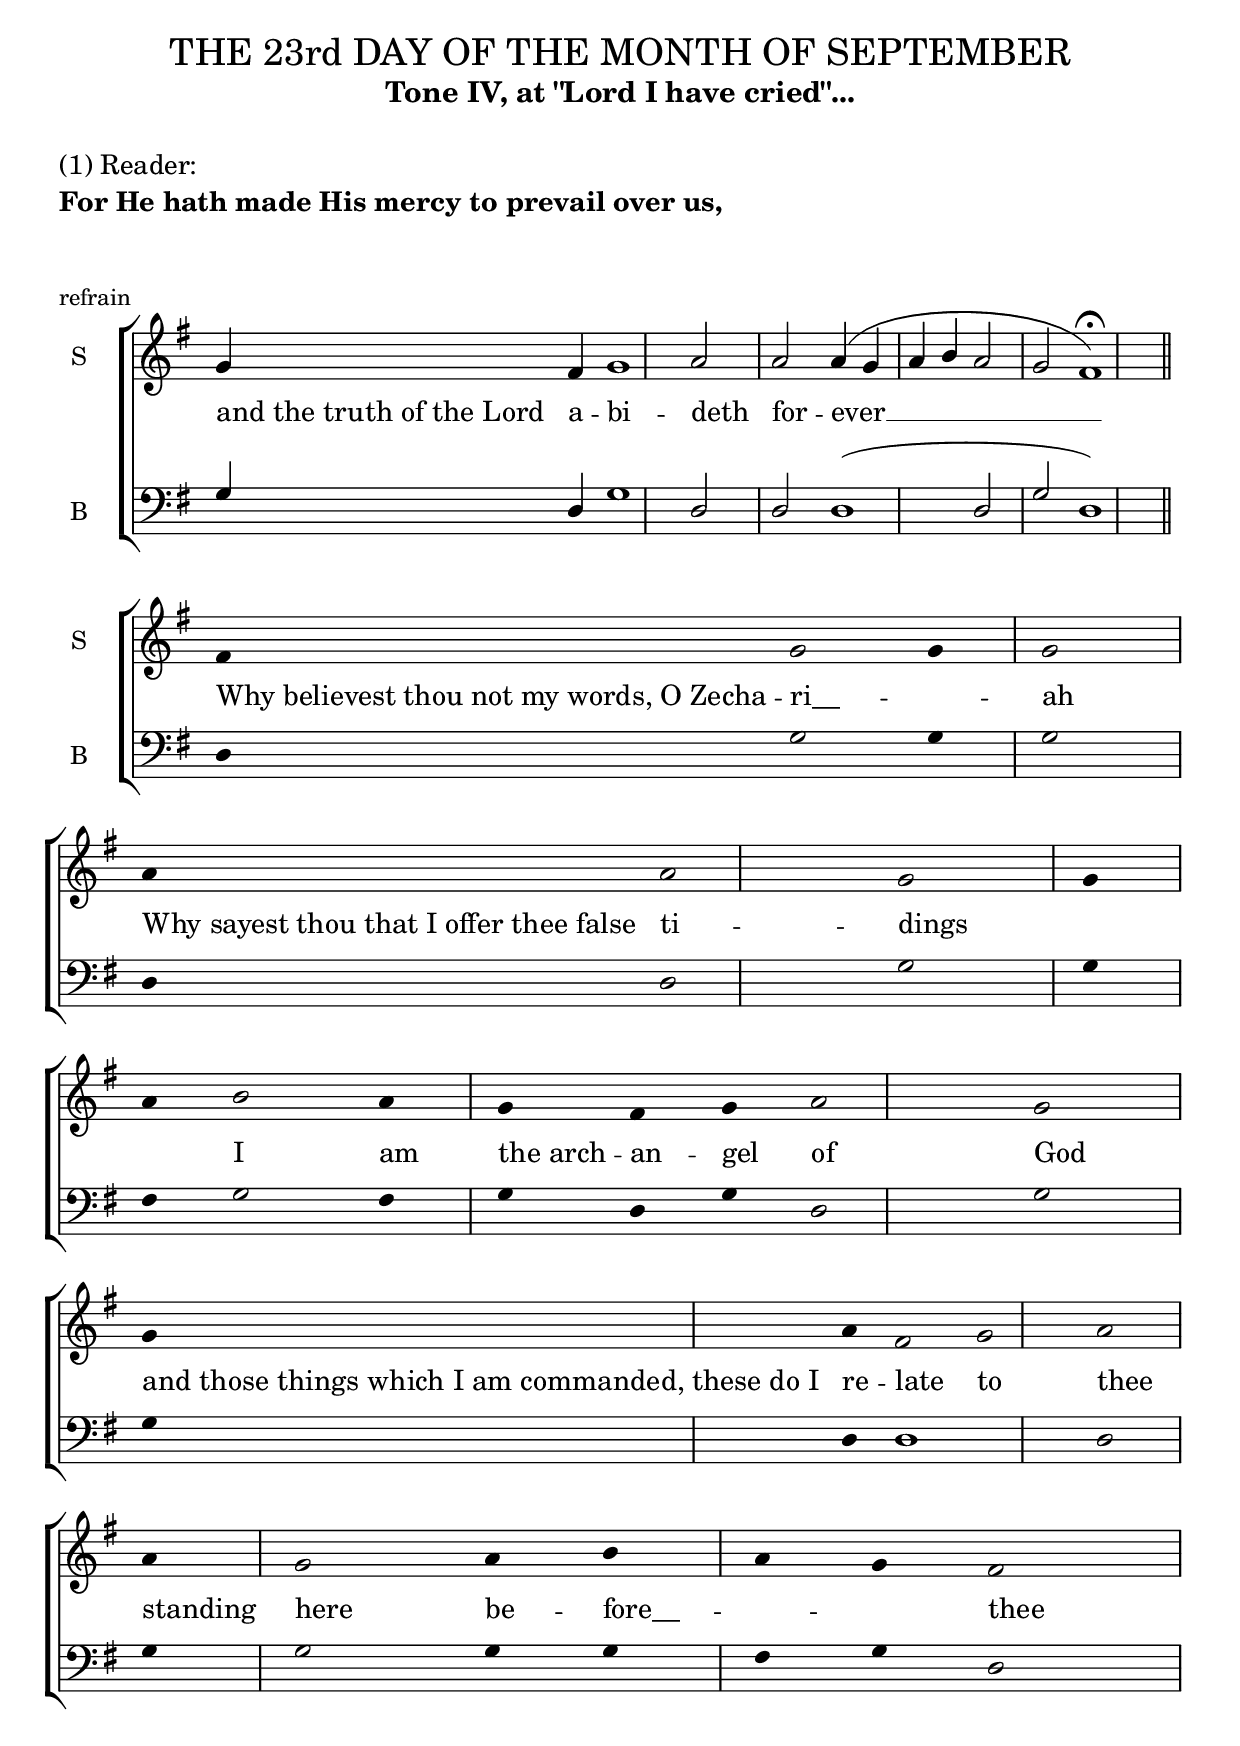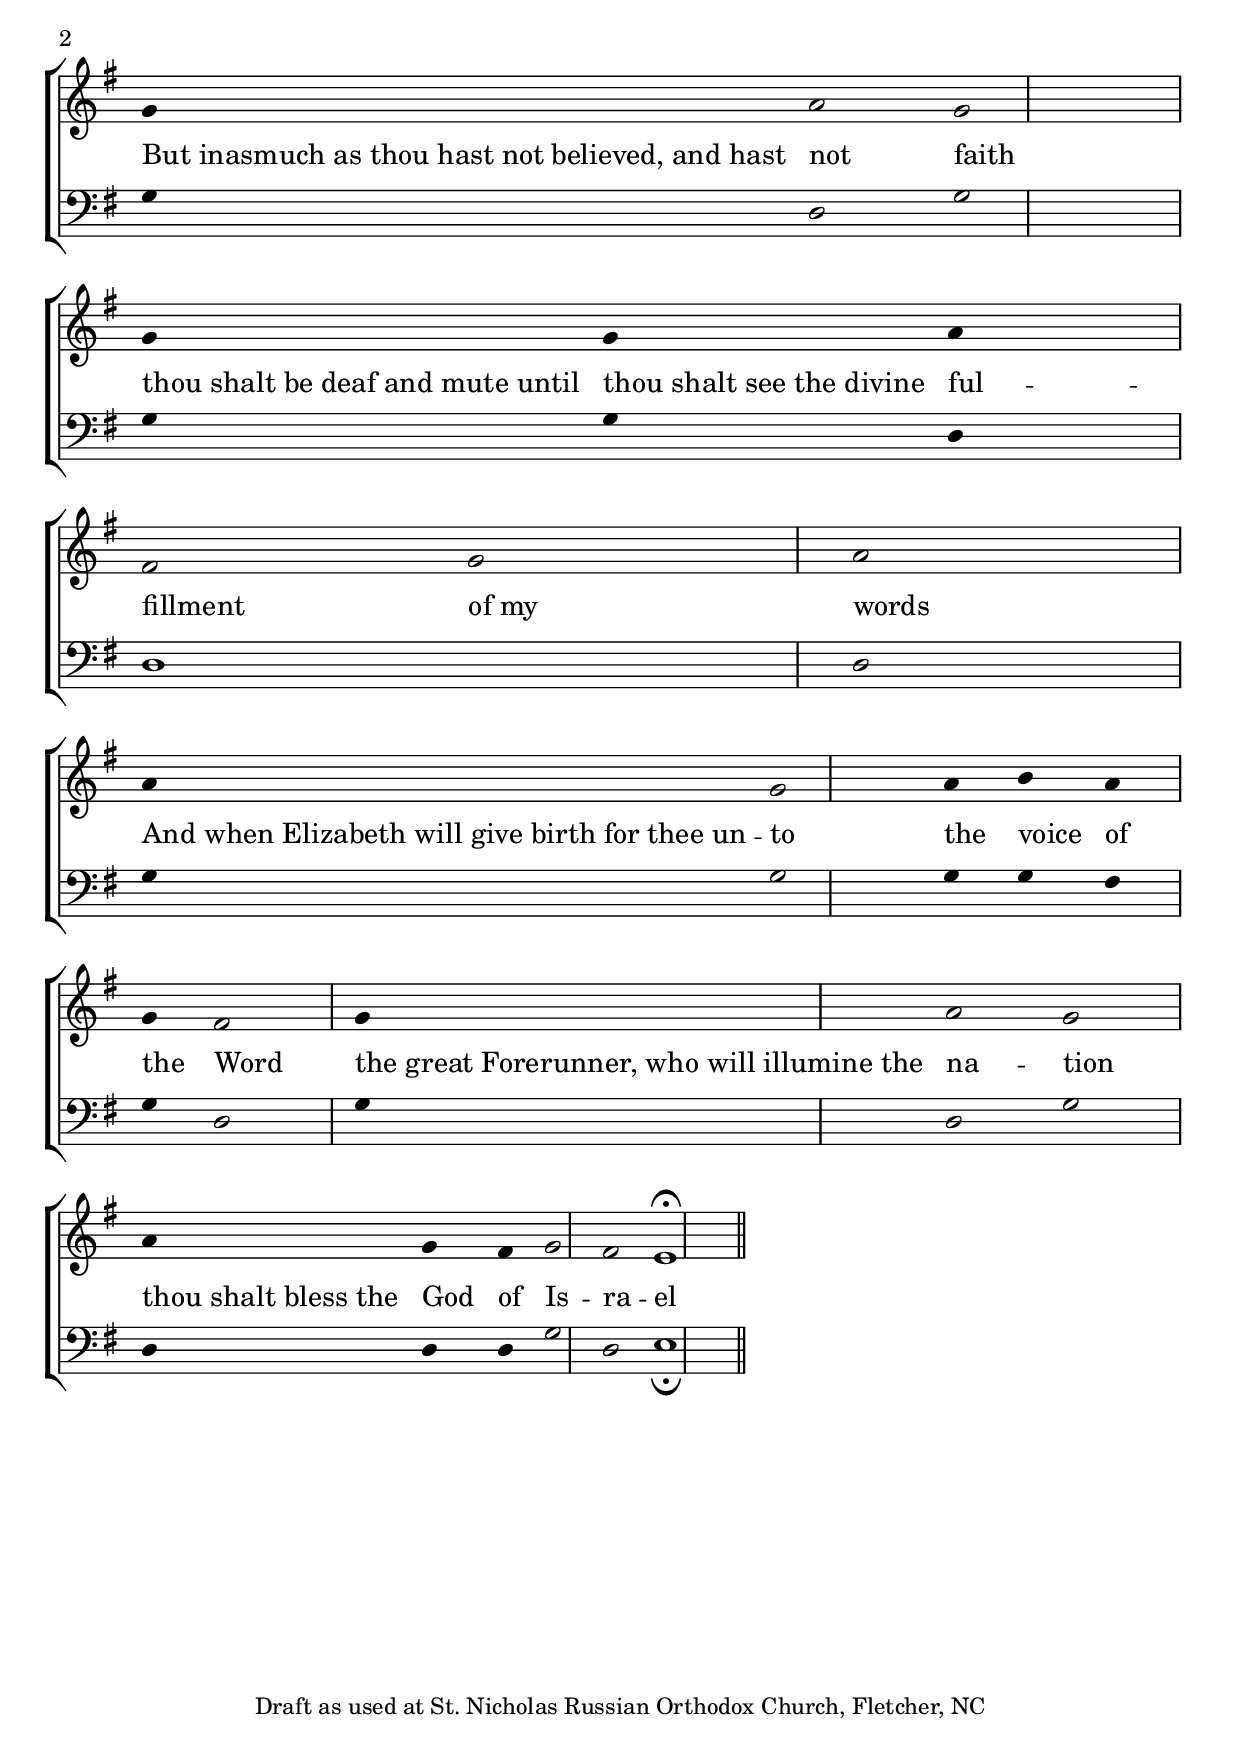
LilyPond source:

\version "2.18.0" 
\include "english.ly" 
\include "gregorian.ly" 

\layout { 
  \context{ 
    \Score \override SpacingSpanner.packed-spacing = ##f 
  } 
  \context{ 
    \Lyrics \override LyricHyphen.minimum-distance = #2.25 
    \override LyricSpace.minimum-distance = #2.25 
  } 
} 

\header { 
  title = \markup\normal-text\fontsize #0.25 
    {"THE 23rd DAY OF THE MONTH OF SEPTEMBER"} 
  subtitle = \markup\bold\fontsize #1 
    {"Tone IV, at \"Lord I have cried\"..." }
  subsubtitle = \markup\bold\fontsize #4.25 
    {" "} 
  
  poet = \markup {
    \column {
       \fontsize #1.5 \left-align {
          "(1) Reader:"
          \bold "For He hath made His mercy to prevail over us,"
          " "
          " "
        }
      }
  }
  
  meter = \markup\bold\fontsize #4.25 
        {" "} 
    
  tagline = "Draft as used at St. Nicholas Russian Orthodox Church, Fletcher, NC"
 
} 


global = { 
  \key g \major 
  \override Staff.NoteHead.style = #'altdefault 
  \override Staff.TimeSignature.stencil = ##f 
  %\override Staff.BarLine.stencil = ##f 
  \set Score.defaultBarType = "-" 
  \bar "|." 
} 
move = { \bar "" \break }

sop_refrain = 
\relative c'' { 
  \global 
  g4 fs g1 a2 a2 a4(g a b a2 g2 fs1) \fermata \bar "||"
}

bass_refrain = 
\relative c' { 
  \global 
  g4 d g1 d2 d2 d1(d2 g d1) \bar "||"
}

refrain = \lyricmode { 
  % Lyrics follow here. 
  \override LyricText.self-alignment-X = #LEFT
  "and the truth of the Lord" a -- bi -- deth for -- ever __
}

soprano = 
\relative c' { 
  \global
  %a
  fs4 g2 g4 g2 \bar "|"
  %b 
  a4 a2 g2 \bar "|"
  %c
  g4 a b2 a4 g4 fs g a2 g2 \bar "|"

  %d
  g4 a4 fs2 g a \bar "|"
  %e
  a4 g2 a4 b a g fs2 \bar "|"
  %f
  g4 a2 g2 \bar "|"
  
  %d
  g4 g a fs2 g a \bar "|"
  %e
  a4 g2 a4 b a g fs2 \bar "|"
  %f
  g4 a2 g2 \bar "|"
  
  %last
  a4 g fs g2 fs e1 \fermata \bar "||"
  
}

bass = 
\relative c { 
  \global 
  %a
  d4 g2 g4 g2 \bar "|"
  %b 
  d4 d2 g2 \bar "|"
  %c
  g4 fs g2 fs4 g4 d g d2 g2 \bar "|"
  
  %d
  g4 d4 d1 d2 \bar "|"
  %e
  g4 g2 g4 g fs g d2 \bar "|"
  %f
  g4 d2 g2 \bar "|"
  
  %d
  g4 g d4 d1 d2 \bar "|"
  %e
  g4 g2 g4 g fs g d2 \bar "|"
  %f
  g4 d2 g2 \bar "|"
  
  %last
  d4 d d g2 d e1 \fermata \bar "||"
} 

verse = \lyricmode { 
  % Lyrics follow here. 
  \override LyricText.self-alignment-X = #LEFT
  "Why believest thou not my words, O Zecha" -- "ri__" -- "" -- ah
  "Why sayest thou that I offer thee false" ti -- dings
  "" "" I am "the arch" -- an -- gel of God
  
  "and those things which I am commanded, these do I" re -- late to thee
  standing here be -- "fore__" -- "" -- "" thee
  "But inasmuch as thou hast not believed, and hast" not faith

  "thou shalt be deaf and mute until" "thou shalt see the divine" ful -- fillment "of my" words
  "And when Elizabeth will give birth for thee un" -- to the voice of the Word
  "the great Forerunner, who will illumine the" na -- tion

  "thou shalt bless the" God of Is -- ra -- el
}

\score {
  \header {
    piece = "refrain"
  }
  \new ChoirStaff <<
    \new Staff \with { 
      midiInstrument = "string ensemble 1" 
      instrumentName = \markup \center-column { "S" } 
    } <<
      \new Voice = "soprano" { \voiceOne \sop_refrain } 
    >>
    \new Lyrics \lyricsto "soprano" \refrain 
    \new Staff \with { 
      midiInstrument = "string ensemble 1" 
      instrumentName = \markup \center-column { "B" } 
    } << 
      \clef bass 
      \new Voice = "bass" { \voiceThree \bass_refrain } 
    >> 
  >>
  \layout { 
    ragged-last=##t 
    #(layout-set-staff-size 22) 
    \context { 
      \Lyrics 
      \override VerticalAxisGroup.staff-affinity = ##f 
      \override VerticalAxisGroup.staff-staff-spacing = 
        #'((basic-distance . 0) 
           (minimum-distance . 2) 
           (padding . 2)) 
    } 
    indent = 1.25\cm 
    \context { 
      \Staff 
      \override VerticalAxisGroup.staff-staff-spacing = 
        #'((basic-distance . 0) 
           (minimum-distance . 2) 
           (padding . 2)) 
    } 
  } 
}

\score {
  \new ChoirStaff <<
    \new Staff \with { 
      midiInstrument = "string ensemble 1" 
      instrumentName = \markup \center-column { "S" } 
    } <<
      \new Voice = "soprano" { \voiceOne \soprano } 
    >>
    \new Lyrics \lyricsto "soprano" \verse 
    \new Staff \with { 
      midiInstrument = "string ensemble 1" 
      instrumentName = \markup \center-column { "B" } 
    } << 
      \clef bass 
      \new Voice = "bass" { \voiceFour \bass } 
    >> 
  >>
  \layout { 
    ragged-last=##t 
    #(layout-set-staff-size 22) 
    \context { 
      \Lyrics 
      \override VerticalAxisGroup.staff-affinity = ##f 
      \override VerticalAxisGroup.staff-staff-spacing = 
        #'((basic-distance . 0) 
           (minimum-distance . 2) 
           (padding . 2)) 
    } 
    indent = 1.25\cm 
    \context { 
      \Staff 
      \hide Stem
      \override VerticalAxisGroup.staff-staff-spacing = 
        #'((basic-distance . 0) 
           (minimum-distance . 2) 
           (padding . 2)) 
    } 
  } 
}